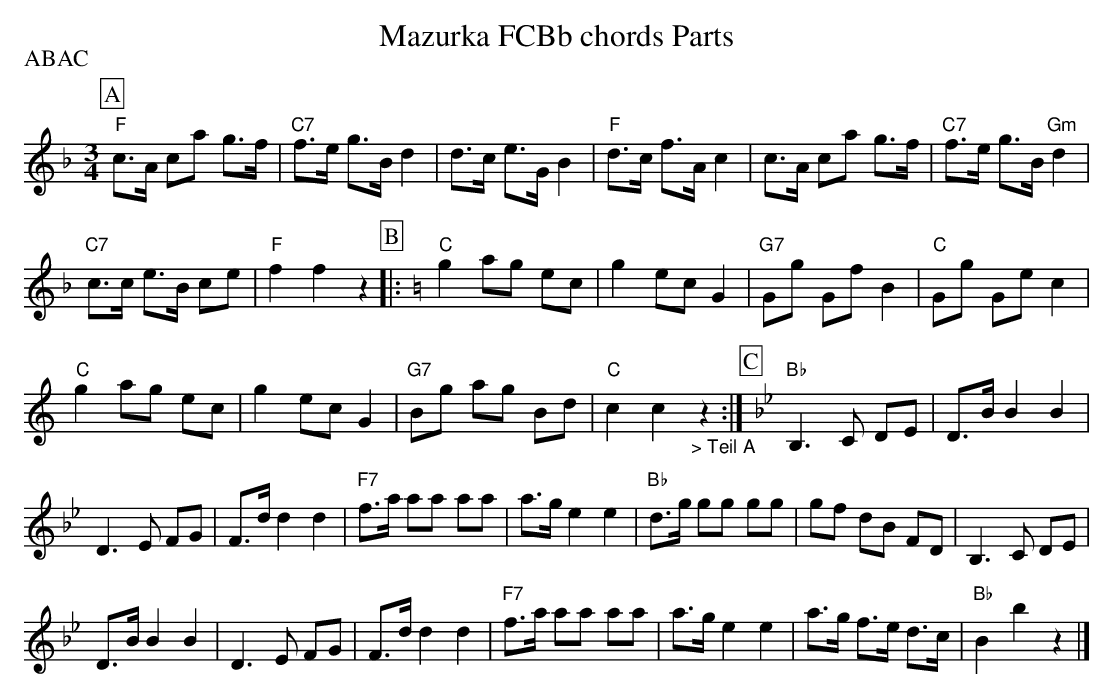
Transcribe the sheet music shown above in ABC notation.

X:1
T: Mazurka FCBb chords Parts
P:ABAC
M:3/4
L:1/8
K:F %%MIDI gchordon
[P:A] "F"c>A ca g>f | "C7"f>e g>Bd2 | d>c e>GB2 | "F"d>c f>Ac2 | c>A ca g>f | "C7"f>e g>B"Gm"d2 |
"C7"c>c e>B ce | "F"f2f2z2 [P:B] |: [K:C] "C"g2ag ec | g2 ecG2 | "G7"Gg GfB2 | "C"Gg Gec2 |
"C"g2ag ec | g2ecG2 | "G7"Bg ag Bd | "C"c2c2"_> Teil A"z2 :| [P:C] [K:Bb] "Bb"B,3C DE | D>BB2B2 |
D3E FG | F>dd2d2 | "F7"f>a aa aa | a>ge2e2 | "Bb"d>g gg gg | gf dB FD | B,3C DE |
D>B B2B2 | D3E FG | F>dd2d2 | "F7"f>a aa aa | a>ge2e2 | a>g f>e d>c | "Bb"B2b2z2 |]
